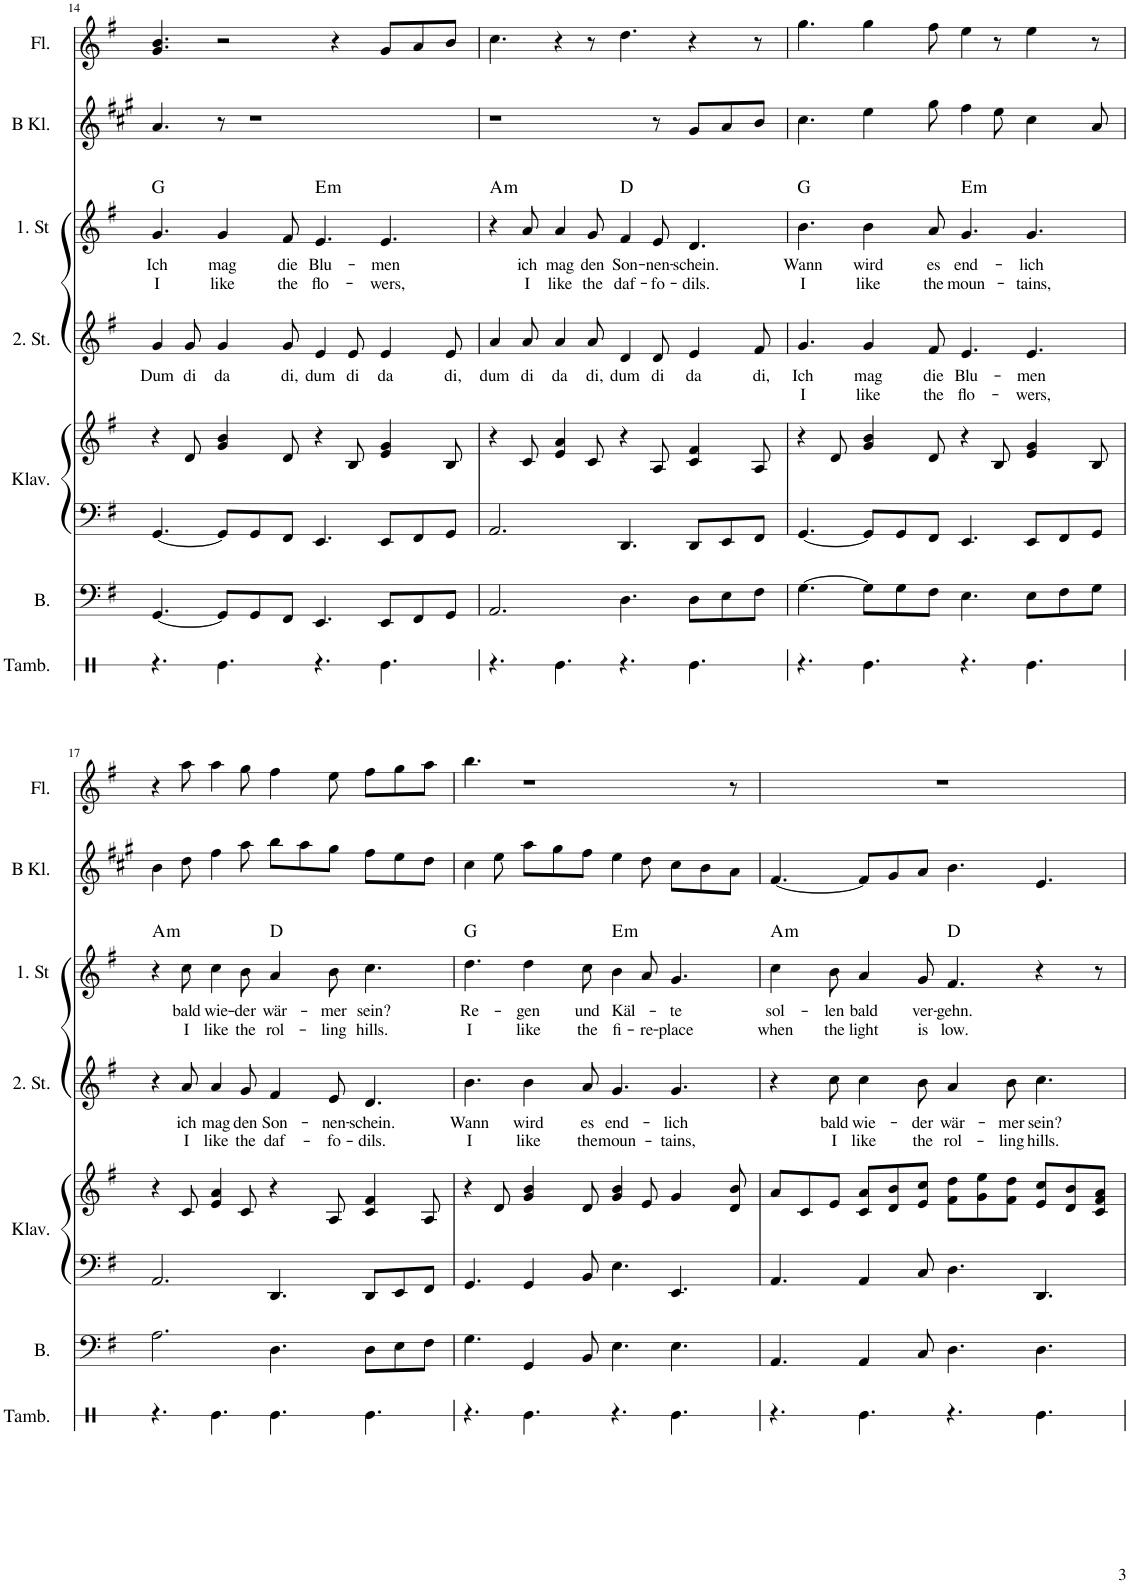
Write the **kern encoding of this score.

**kern	**kern	**kern	**kern	**kern	**text	**text	**kern	**text	**text	**harte	**kern	**kern
*part7	*part6	*part5	*part5	*part4	*part4	*part4	*part3	*part3	*part3	*part3	*part2	*part1
*staff8	*staff7	*staff6	*staff5	*staff4	*staff4	*staff4	*staff3	*staff3	*staff3	*	*staff2	*staff1
*I"Tamburin	*I"Bass	*I"Klavier	*	*I"2. Stimme	*	*	*I"1. Stimme	*	*	*	*I"B Klarinette	*I"Flöte
*I'Tamb.	*I'B.	*I'Klav.	*	*I'2. St.	*	*	*I'1. St	*	*	*	*I'B Kl.	*I'Fl.
!!LO:PB:g=z
*clefX	*clefF4	*clefF4	*clefG2	*clefG2	*	*	*clefG2	*	*	*	*clefG2	*clefG2
*	*Trd7c12	*	*	*	*	*	*	*	*	*	*Trd1c2	*
*k[]	*k[f#]	*k[f#]	*k[f#]	*k[f#]	*	*	*k[f#]	*	*	*	*k[f#c#g#]	*k[f#]
*M12/8	*M12/8	*M12/8	*M12/8	*M12/8	*	*	*M12/8	*	*	*	*M12/8	*M12/8
=14	=14	=14	=14	=14	=14	=14	=14	=14	=14	=14	=14	=14
!	!	!	!	!	!LO:LY:b	!	!	!LO:LY:b	!LO:LY:b	!	!	!
4.r	[4.GG/	[4.GG/	4r	4g/	Dum	.	4.g/	Ich	I	G:maj	4.a/	4.g/ 4.b/
!	!	!	!	!	!LO:LY:b	!	!	!	!	!	!	!
.	.	.	8d/	8g/	di	.	.	.	.	.	.	.
!	!	!	!	!	!LO:LY:b	!	!	!LO:LY:b	!LO:LY:b	!	!	!
4.Re\	8GG/L]	8GG/L]	4g/ 4b/	4g/	da	.	4g/	mag	like	.	8r	2r
.	8GG/	8GG/	.	.	.	.	.	.	.	.	1r	.
!	!	!	!	!	!LO:LY:b	!	!	!LO:LY:b	!LO:LY:b	!	!	!
.	8FF#/J	8FF#/J	8d/	8g/	di,	.	8f#/	die	the	.	.	.
!	!	!	!	!	!LO:LY:b	!	!	!LO:LY:b	!LO:LY:b	!LO:H:kt=m	!	!
4.r	4.EE/	4.EE/	4r	4e/	dum	.	4.e/	Blu-	flo-	E:min	.	.
.	.	.	.	.	.	.	.	.	.	.	.	4r
!	!	!	!	!	!LO:LY:b	!	!	!	!	!	!	!
.	.	.	8B/	8e/	di	.	.	.	.	.	.	.
!	!	!	!	!	!LO:LY:b	!	!	!LO:LY:b	!LO:LY:b	!	!	!
4.Re\	8EE/L	8EE/L	4e/ 4g/	4e/	da	.	4.e/	men	-wers,	.	.	8g/L
.	8FF#/	8FF#/	.	.	.	.	.	.	.	.	.	8a/
!	!	!	!	!	!LO:LY:b	!	!	!	!	!	!	!
.	8GG/J	8GG/J	8B/	8e/	di,	.	.	.	.	.	.	8b/J
=15	=15	=15	=15	=15	=15	=15	=15	=15	=15	=15	=15	=15
!	!	!	!	!	!LO:LY:b	!	!	!	!	!LO:H:kt=m	!	!
4.r	2.AA/	2.AA/	4r	4a/	dum	.	4r	.	.	A:min	1r	4.cc\
!	!	!	!	!	!LO:LY:b	!	!	!LO:LY:b	!LO:LY:b	!	!	!
.	.	.	8c/	8a/	di	.	8a/	ich	I	.	.	.
!	!	!	!	!	!LO:LY:b	!	!	!LO:LY:b	!LO:LY:b	!	!	!
4.Re\	.	.	4e/ 4a/	4a/	da	.	4a/	mag	like	.	.	4r
!	!	!	!	!	!LO:LY:b	!	!	!LO:LY:b	!LO:LY:b	!	!	!
.	.	.	8c/	8a/	di,	.	8g/	den	the	.	.	8r
!	!	!	!	!	!LO:LY:b	!	!	!LO:LY:b	!LO:LY:b	!	!	!
4.r	4.D\	4.DD/	4r	4d/	dum	.	4f#/	Son-	daf-	D:maj	.	4.dd\
!	!	!	!	!	!LO:LY:b	!	!	!LO:LY:b	!LO:LY:b	!	!	!
.	.	.	8A/	8d/	di	.	8e/	nen-	-fo-	.	8r	.
!	!	!	!	!	!LO:LY:b	!	!	!LO:LY:b	!LO:LY:b	!	!	!
4.Re\	8D\L	8DD/L	4c/ 4f#/	4e/	da	.	4.d/	schein.	-dils.	.	8g#/L	4r
.	8E\	8EE/	.	.	.	.	.	.	.	.	8a/	.
!	!	!	!	!	!LO:LY:b	!	!	!	!	!	!	!
.	8F#\J	8FF#/J	8A/	8f#/	di,	.	.	.	.	.	8b/J	8r
=16	=16	=16	=16	=16	=16	=16	=16	=16	=16	=16	=16	=16
!	!	!	!	!	!LO:LY:b	!LO:LY:b	!	!LO:LY:b	!LO:LY:b	!	!	!
4.r	[4.G\	[4.GG/	4r	4.g/	Ich	I	4.b\	Wann	I	G:maj	4.cc#\	4.gg\
.	.	.	8d/	.	.	.	.	.	.	.	.	.
!	!	!	!	!	!LO:LY:b	!LO:LY:b	!	!LO:LY:b	!LO:LY:b	!	!	!
4.Re\	8G\L]	8GG/L]	4g/ 4b/	4g/	mag	like	4b\	wird	like	.	4ee\	4gg\
.	8G\	8GG/	.	.	.	.	.	.	.	.	.	.
!	!	!	!	!	!LO:LY:b	!LO:LY:b	!	!LO:LY:b	!LO:LY:b	!	!	!
.	8F#\J	8FF#/J	8d/	8f#/	die	the	8a/	es	the	.	8gg#\	8ff#\
!	!	!	!	!	!LO:LY:b	!LO:LY:b	!	!LO:LY:b	!LO:LY:b	!LO:H:kt=m	!	!
4.r	4.E\	4.EE/	4r	4.e/	Blu-	flo-	4.g/	end-	moun-	E:min	4ff#\	4ee\
.	.	.	8B/	.	.	.	.	.	.	.	8ee\	8r
!	!	!	!	!	!LO:LY:b	!LO:LY:b	!	!LO:LY:b	!LO:LY:b	!	!	!
4.Re\	8E\L	8EE/L	4e/ 4g/	4.e/	men	-wers,	4.g/	lich	-tains,	.	4cc#\	4ee\
.	8F#\	8FF#/	.	.	.	.	.	.	.	.	.	.
.	8G\J	8GG/J	8B/	.	.	.	.	.	.	.	8a/	8r
!!LO:LB:g=z
=17	=17	=17	=17	=17	=17	=17	=17	=17	=17	=17	=17	=17
!	!	!	!	!	!	!	!	!	!	!LO:H:kt=m	!	!
4.r	2.A\	2.AA/	4r	4r	.	.	4r	.	.	A:min	4b\	4r
!	!	!	!	!	!LO:LY:b	!LO:LY:b	!	!LO:LY:b	!LO:LY:b	!	!	!
.	.	.	8c/	8a/	ich	I	8cc\	bald	I	.	8dd\	8aa\
!	!	!	!	!	!LO:LY:b	!LO:LY:b	!	!LO:LY:b	!LO:LY:b	!	!	!
4.Re\	.	.	4e/ 4a/	4a/	mag	like	4cc\	wie-	like	.	4ff#\	4aa\
!	!	!	!	!	!LO:LY:b	!LO:LY:b	!	!LO:LY:b	!LO:LY:b	!	!	!
.	.	.	8c/	8g/	den	the	8b\	der	the	.	8aa\	8gg\
!	!	!	!	!	!LO:LY:b	!LO:LY:b	!	!LO:LY:b	!LO:LY:b	!	!	!
4.Re\	4.D\	4.DD/	4r	4f#/	Son-	daf-	4a/	wär-	rol-	D:maj	8bb\L	4ff#\
.	.	.	.	.	.	.	.	.	.	.	8aa\	.
!	!	!	!	!	!LO:LY:b	!LO:LY:b	!	!LO:LY:b	!LO:LY:b	!	!	!
.	.	.	8A/	8e/	nen-	-fo-	8b\	mer	-ling	.	8gg#\J	8ee\
!	!	!	!	!	!LO:LY:b	!LO:LY:b	!	!LO:LY:b	!LO:LY:b	!	!	!
4.Re\	8D\L	8DD/L	4c/ 4f#/	4.d/	schein.	-dils.	4.cc\	sein?	hills.	.	8ff#\L	8ff#\L
.	8E\	8EE/	.	.	.	.	.	.	.	.	8ee\	8gg\
.	8F#\J	8FF#/J	8A/	.	.	.	.	.	.	.	8dd\J	8aa\J
=18	=18	=18	=18	=18	=18	=18	=18	=18	=18	=18	=18	=18
!	!	!	!	!	!LO:LY:b	!LO:LY:b	!	!LO:LY:b	!LO:LY:b	!	!	!
4.r	4.G\	4.GG/	4r	4.b\	Wann	I	4.dd\	Re-	I	G:maj	4cc#\	4.bb\
.	.	.	8d/	.	.	.	.	.	.	.	8ee\	.
!	!	!	!	!	!LO:LY:b	!LO:LY:b	!	!LO:LY:b	!LO:LY:b	!	!	!
4.Re\	4GG/	4GG/	4g/ 4b/	4b\	wird	like	4dd\	gen	like	.	8aa\L	1r
.	.	.	.	.	.	.	.	.	.	.	8gg#\	.
!	!	!	!	!	!LO:LY:b	!LO:LY:b	!	!LO:LY:b	!LO:LY:b	!	!	!
.	8BB/	8BB/	8d/	8a/	es	the	8cc\	und	the	.	8ff#\J	.
!	!	!	!	!	!LO:LY:b	!LO:LY:b	!	!LO:LY:b	!LO:LY:b	!LO:H:kt=m	!	!
4.r	4.E\	4.E\	4g/ 4b/	4.g/	end-	moun-	4b\	Käl-	fi-	E:min	4ee\	.
!	!	!	!	!	!	!	!	!	!LO:LY:b	!	!	!
.	.	.	8e/	.	.	.	8a/	.	-re-	.	8dd\	.
!	!	!	!	!	!LO:LY:b	!LO:LY:b	!	!LO:LY:b	!LO:LY:b	!	!	!
4.Re\	4.E\	4.EE/	4g/	4.g/	lich	-tains,	4.g/	te	-place	.	8cc#\L	.
.	.	.	.	.	.	.	.	.	.	.	8b\	.
.	.	.	8d/ 8b/	.	.	.	.	.	.	.	8a\J	8r
=19	=19	=19	=19	=19	=19	=19	=19	=19	=19	=19	=19	=19
!	!	!	!	!	!	!	!	!LO:LY:b	!LO:LY:b	!LO:H:kt=m	!	!
4.r	4.AA/	4.AA/	8a/L	4r	.	.	4cc\	sol-	when	A:min	[4.f#/	1.r
.	.	.	8c/	.	.	.	.	.	.	.	.	.
!	!	!	!	!	!LO:LY:b	!LO:LY:b	!	!LO:LY:b	!LO:LY:b	!	!	!
.	.	.	8e/J	8cc\	bald	I	8b\	len	the	.	.	.
!	!	!	!	!	!LO:LY:b	!LO:LY:b	!	!LO:LY:b	!LO:LY:b	!	!	!
4.Re\	4AA/	4AA/	8c/ 8a/L	4cc\	wie-	like	4a/	bald	light	.	8f#/L]	.
.	.	.	8d/ 8b/	.	.	.	.	.	.	.	8g#/	.
!	!	!	!	!	!LO:LY:b	!LO:LY:b	!	!LO:LY:b	!LO:LY:b	!	!	!
.	8C/	8C/	8e/ 8cc/J	8b\	der	the	8g/	ver-	is	.	8a/J	.
!	!	!	!	!	!LO:LY:b	!LO:LY:b	!	!LO:LY:b	!LO:LY:b	!	!	!
4.r	4.D\	4.D\	8f#\ 8dd\L	4a/	wär-	rol-	4.f#/	gehn.	low.	D:maj	4.b\	.
.	.	.	8g\ 8ee\	.	.	.	.	.	.	.	.	.
!	!	!	!	!	!LO:LY:b	!LO:LY:b	!	!	!	!	!	!
.	.	.	8f#\ 8dd\J	8b\	mer	-ling	.	.	.	.	.	.
!	!	!	!	!	!LO:LY:b	!LO:LY:b	!	!	!	!	!	!
4.Re\	4.D\	4.DD/	8e/ 8cc/L	4.cc\	sein?	hills.	4r	.	.	.	4.e/	.
.	.	.	8d/ 8b/	.	.	.	.	.	.	.	.	.
.	.	.	8c/ 8f#/ 8a/J	.	.	.	8r	.	.	.	.	.
=	=	=	=	=	=	=	=	=	=	=	=	=
*-	*-	*-	*-	*-	*-	*-	*-	*-	*-	*-	*-	*-
